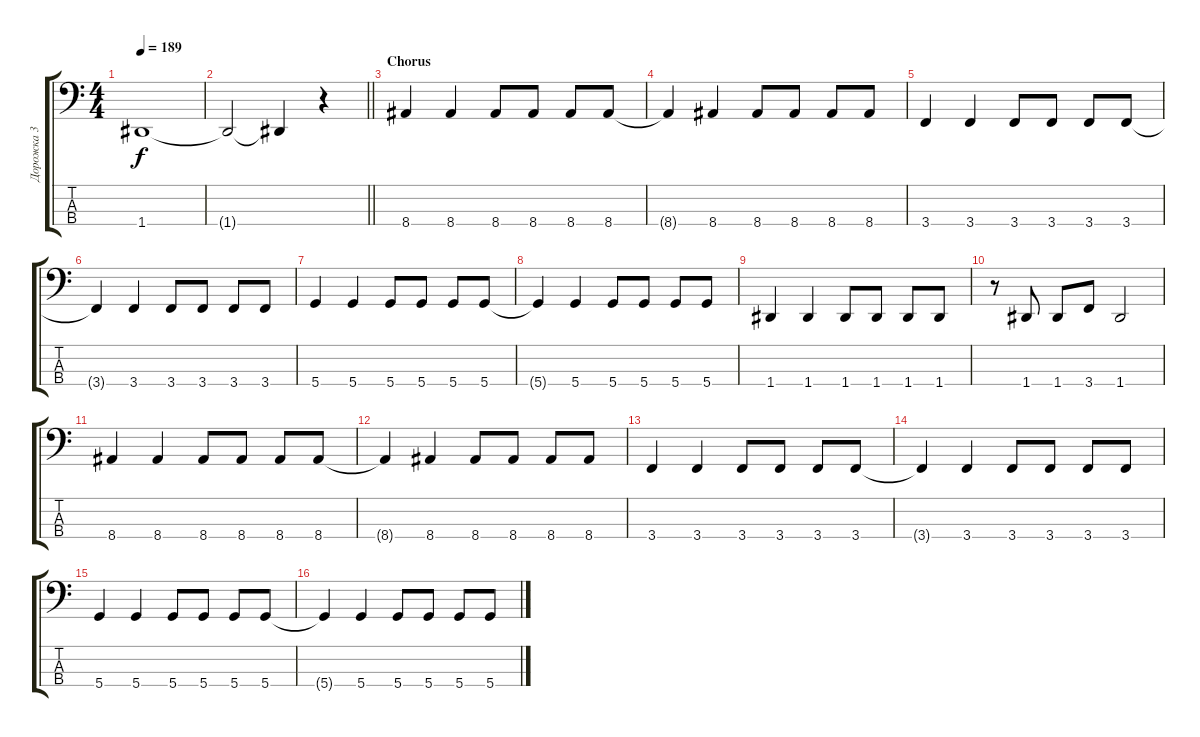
\track ("Дорожка 3" "Дорожка 3") {instrument electricbassfinger}
\staff {score tabs}
\tuning (G2 D2 A1 D1) {hide}
\ts (4 4)
\tempo 189
\clef f4
\ks c
1.4.1{dy f} |
\barLineRight lightlight
1.4{t}.2 1.4{t}.4 r.4 |
\section ("" "Chorus")
8.4.4 8.4.4 8.4.8 8.4.8 8.4.8 8.4.8 |
8.4{t}.4 8.4.4 8.4.8 8.4.8 8.4.8 8.4.8 |
3.4.4 3.4.4 3.4.8 3.4.8 3.4.8 3.4.8 |
3.4{t}.4 3.4.4 3.4.8 3.4.8 3.4.8 3.4.8 |
5.4.4 5.4.4 5.4.8 5.4.8 5.4.8 5.4.8 |
5.4{t}.4 5.4.4 5.4.8 5.4.8 5.4.8 5.4.8 |
1.4.4 1.4.4 1.4.8 1.4.8 1.4.8 1.4.8 |
r.8 1.4.8 1.4.8 3.4.8 1.4.2 |
8.4.4 8.4.4 8.4.8 8.4.8 8.4.8 8.4.8 |
8.4{t}.4 8.4.4 8.4.8 8.4.8 8.4.8 8.4.8 |
3.4.4 3.4.4 3.4.8 3.4.8 3.4.8 3.4.8 |
3.4{t}.4 3.4.4 3.4.8 3.4.8 3.4.8 3.4.8 |
5.4.4 5.4.4 5.4.8 5.4.8 5.4.8 5.4.8 |
5.4{t}.4 5.4.4 5.4.8 5.4.8 5.4.8 5.4.8
